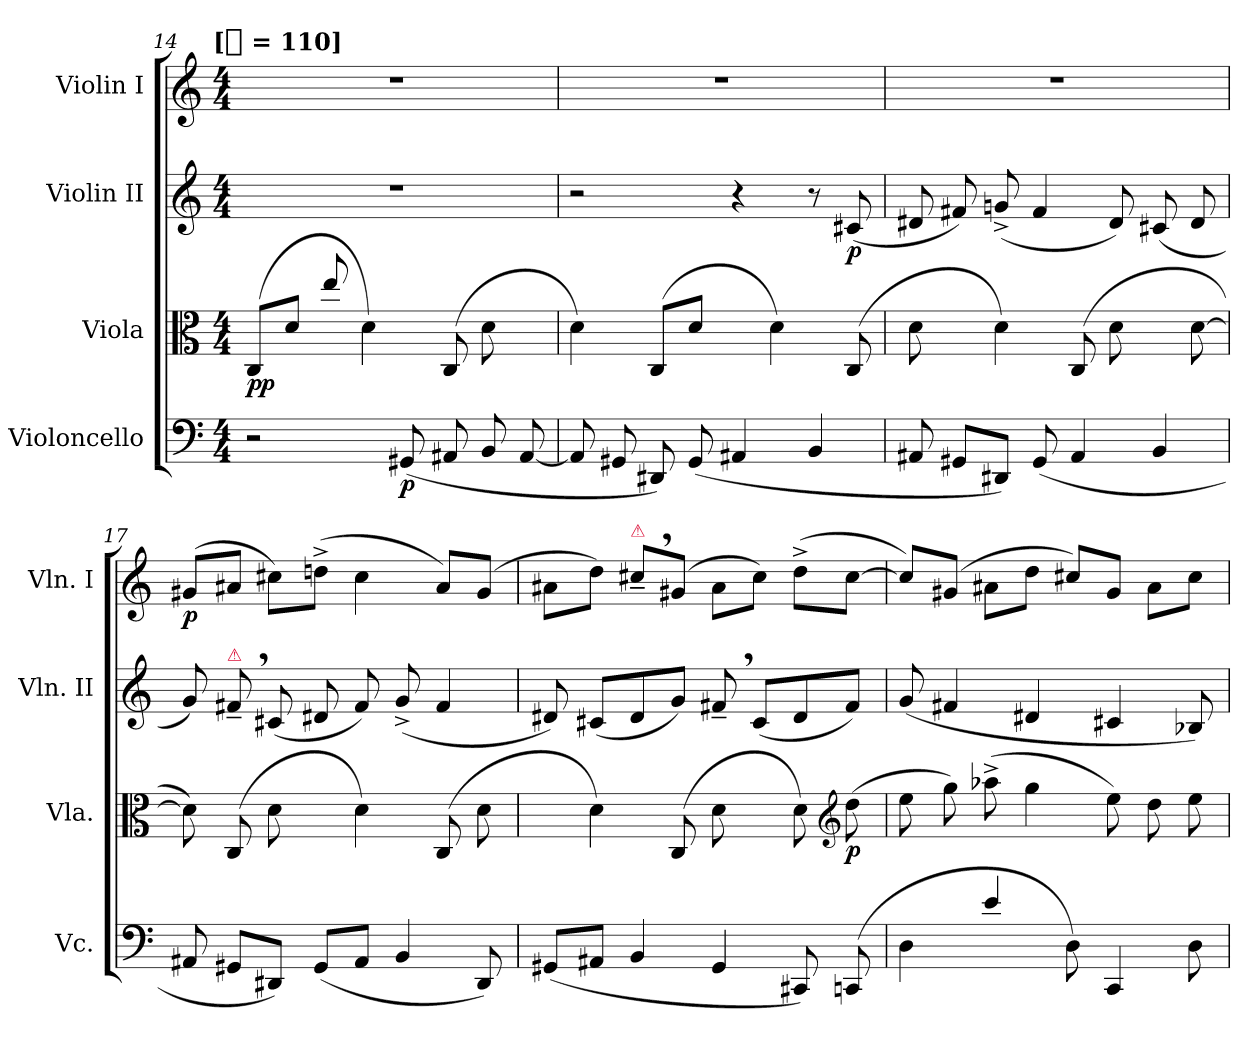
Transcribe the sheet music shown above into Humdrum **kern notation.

**kern	**dynam	**kern	**dynam	**kern	**dynam	**kern	**dynam
*part4	*part4	*part3	*part3	*part2	*part2	*part1	*part1
*staff4	*staff4	*staff3	*staff3	*staff2	*staff2	*staff1	*staff1
*I"Violoncello	*	*I"Viola	*	*I"Violin II	*	*I"Violin I	*
*I'Vc.	*	*I'Vla.	*	*I'Vln. II	*	*I'Vln. I	*
*clefF4	*	*clefC3	*	*clefG2	*	*clefG2	*
*k[]	*	*k[]	*	*k[]	*	*k[]	*
!!LO:TX:omd:t=[[quarter] = 110]
*M4/4	*	*M4/4	*	*M4/4	*	*M4/4	*
*MM110	*	*MM110	*	*MM110	*	*MM110	*
=14	=14	=14	=14	=14	=14	=14	=14
2r	.	(<8CL	pp	1r	.	1r	.
.	.	8dJ	.	.	.	.	.
.	.	8ee/	.	.	.	.	.
.	.	4d)	.	.	.	.	.
(8GG#X	p	.	.	.	.	.	.
8AA#X	.	(>8C	.	.	.	.	.
8BB	.	8dL	.	.	.	.	.
!	!	!LO:N:n=1:head=diamond	!	!	!	!	!
[8AA#	.	8eeyy	.	.	.	.	.
=15	=15	=15	=15	=15	=15	=15	=15
8AA#]	.	4d)	.	2r	.	1r	.
8GG#X	.	.	.	.	.	.	.
8DD#X)	.	(8CL	.	.	.	.	.
(8GG#	.	8dJ	.	.	.	.	.
!	!	!LO:N:n=1:head=diamond	!	!	!	!	!
4AA#X	.	8eeyy	.	4r	.	.	.
.	.	4d)	.	.	.	.	.
4BB	.	.	.	8r	.	.	.
.	.	(>8C	.	(8c#X	p	.	.
=16	=16	=16	=16	=16	=16	=16	=16
8AA#X	.	8d	.	8d#X	.	1r	.
!	!	!LO:N:n=1:head=diamond	!	!	!	!	!
8GG#XL	.	8eeyy	.	8f#X)	.	.	.
8DD#XJ)	.	4d)	.	(8gn^	.	.	.
(8GG#	.	.	.	4f#	.	.	.
4AA#	.	(8C	.	.	.	.	.
.	.	8d	.	8d#)	.	.	.
!	!	!LO:N:n=1:head=diamond	!	!	!	!	!
4BB	.	8eeyy	.	(8c#X	.	.	.
.	.	[8d	.	8d#	.	.	.
=17	=17	=17	=17	=17	=17	=17	=17
8AA#X	.	8d])	.	8g)	.	(<8g#X/L	p
!	!	!	!	!LO:TX:a:color=crimson:t=⚠	!	!	!
8GG#XL	.	(>8C	.	8f#X~,	.	8a#X/J	.
8DD#XJ)	.	8d	.	(8c#X	.	8cc#X\L)	.
!	!	!LO:N:n=1:head=diamond	!	!	!	!	!
(8GG#L	.	8eeyy	.	8d#X	.	(8ddn^\J	.
8AA#J	.	4d)	.	8f#)	.	4cc#	.
4BB	.	.	.	(8g^	.	.	.
.	.	(>8C	.	4f#	.	8a#/L)	.
8DD#)	.	8d	.	.	.	(8g#/J	.
=18	=18	=18	=18	=18	=18	=18	=18
!	!	!LO:N:n=1:head=diamond	!	!	!	!	!
(8GG#XL	.	8eeyy	.	8d#X)	.	8a#X\L	.
8AA#XJ	.	4d)	.	(8c#XL	.	8dd\J)	.
!	!	!	!	!	!	!LO:TX:a:color=crimson:t=⚠	!
4BB	.	.	.	8d#	.	8cc#X~,/L	.
.	.	(>8C	.	8gJ)	.	(<8g#X/J	.
4GG#	.	8d	.	8f#X~,	.	8a#\L	.
!	!	!LO:N:n=1:head=diamond	!	!	!	!	!
.	.	8eeyy	.	(8c#L	.	8cc#\J)	.
8CC#X)	.	8d)	.	8d#	.	(8dd^\L	.
*	*	*clefG2	*	*	*	*	*
(>8CCn	.	(8dd	p	8f#J)	.	[8cc#\J	.
=19	=19	=19	=19	=19	=19	=19	=19
4D	.	8ee	.	(8g	.	8cc#/L])	.
.	.	8gg)	.	4f#X	.	(8g#X/J	.
4e/	.	(8aa-X^	.	.	.	8a#X\L	.
.	.	4gg	.	4d#X	.	8dd\J	.
8D)	.	.	.	.	.	8cc#X/L)	.
4CC	.	8ee)	.	4c#X	.	8g#/J	.
.	.	8dd	.	.	.	8a#\L	.
8D	.	8ee	.	8B-X)	.	8cc#\J	.
=	=	=	=	=	=	=	=
*-	*-	*-	*-	*-	*-	*-	*-
